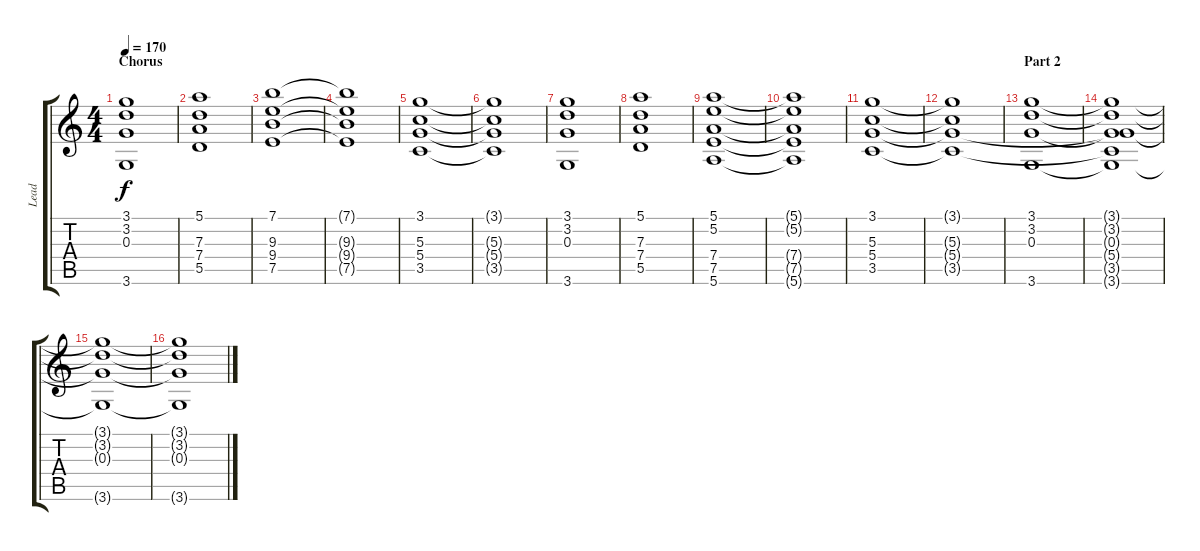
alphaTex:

\track ("Lead" "Lead") {instrument overdrivenguitar}
\staff {score tabs}
\tuning (E4 B3 G3 D3 A2 E2) {hide}
\ts (4 4)
\section ("" "Chorus")
\tempo 170
\clef g2
\ks c
(3.1 3.2 0.3 3.6).1{dy f} |
(5.1 7.3 7.4 5.5).1 |
(7.1 9.3 9.4 7.5).1 |
(7.1{t} 9.3{t} 9.4{t} 7.5{t}).1 |
(3.1 5.3 5.4 3.5).1 |
(3.1{t} 5.3{t} 5.4{t} 3.5{t}).1 |
(3.1 3.2 0.3 3.6).1 |
(5.1 7.3 7.4 5.5).1 |
(5.1 5.2 7.4 7.5 5.6).1 |
(5.1{t} 5.2{t} 7.4{t} 7.5{t} 5.6{t}).1 |
(3.1 5.3 5.4 3.5).1 |
\section ("" "")
(3.1{t} 5.3{t} 5.4{t} 3.5{t}).1 |
\section ("" "Part 2")
(3.1 3.2 0.3 3.6).1 |
(3.1{t} 3.2{t} 0.3{t} 5.4{t} 3.5{t} 3.6{t}).1 |
(3.1{t} 3.2{t} 0.3{t} 3.6{t}).1 |
(3.1{t} 3.2{t} 0.3{t} 3.6{t}).1
